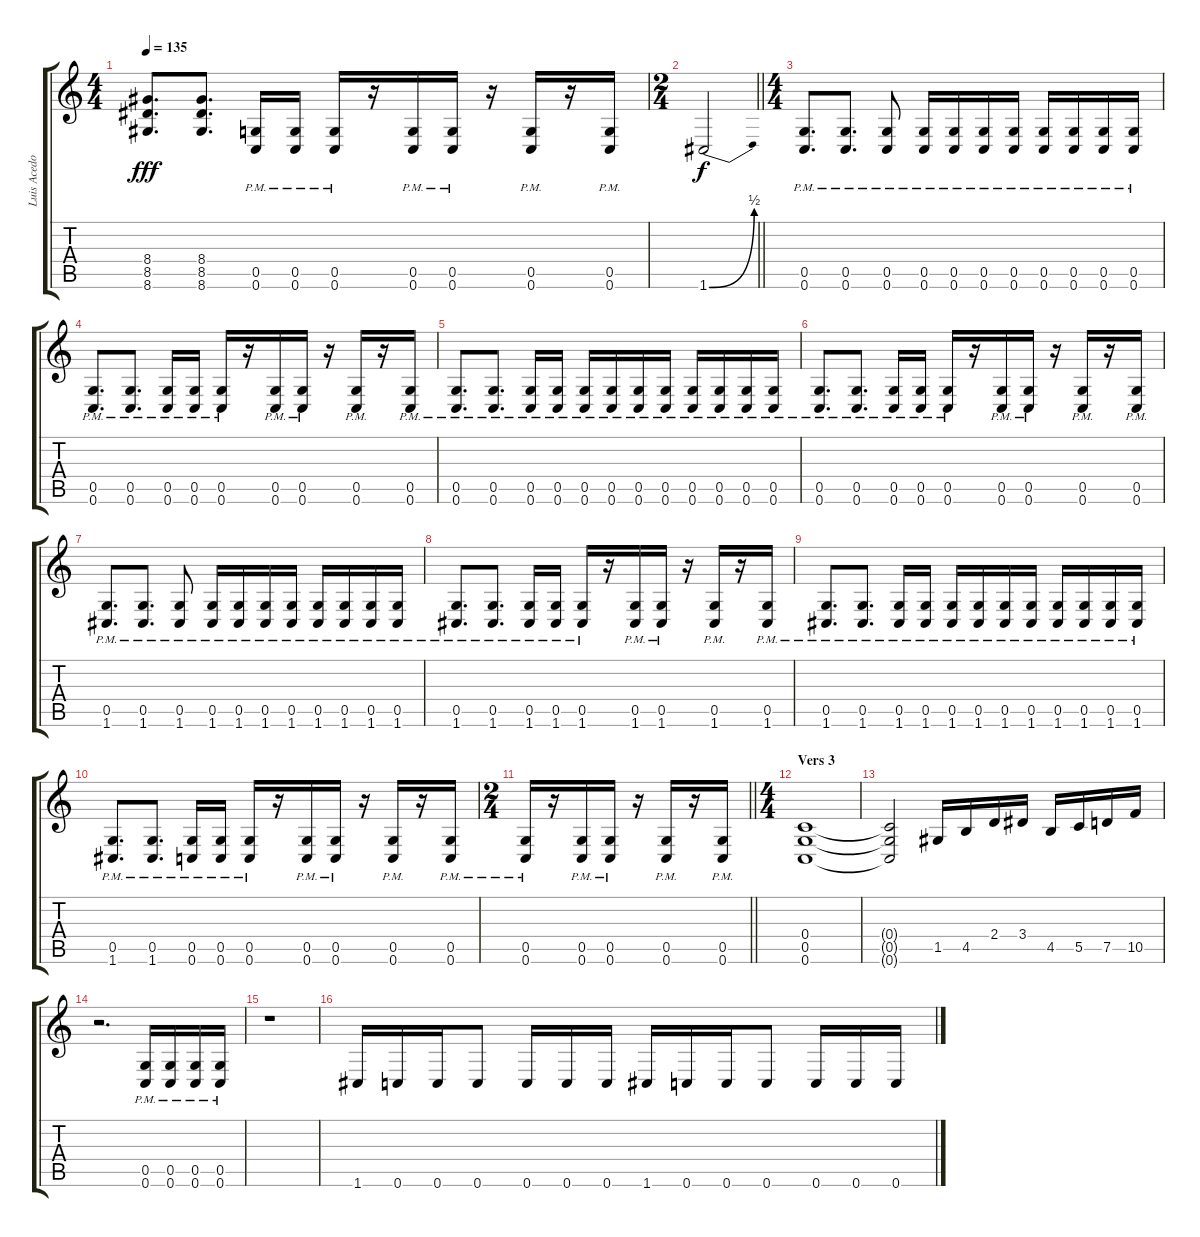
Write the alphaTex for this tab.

\track ("Luis Acedo" "Luis Acedo") {instrument distortionguitar}
\staff {score tabs}
\tuning (D4 A3 F3 C3 G2 C2) {hide}
\ts (4 4)
\tempo 135
\clef g2
\ks c
(8.4 8.5 8.6).8{d dy fff} (8.4 8.5 8.6).8{d} (0.5{pm} 0.6{pm}).16 (0.5{pm} 0.6{pm}).16 (0.5{pm} 0.6{pm}).16 r.16 (0.5{pm} 0.6{pm}).16 (0.5{pm} 0.6{pm}).16 r.16 (0.5{pm} 0.6{pm}).16 r.16 (0.5{pm} 0.6{pm}).16 |
\ts (2 4)
\barLineRight lightlight
1.6{be (bend 0 0 60 2)}.2{dy f} |
\ts (4 4)
\section ("" "")
(0.5{pm} 0.6{pm}).8{d} (0.5{pm} 0.6{pm}).8{d} (0.5{pm} 0.6{pm}).8 (0.5{pm} 0.6{pm}).16 (0.5{pm} 0.6{pm}).16 (0.5{pm} 0.6{pm}).16 (0.5{pm} 0.6{pm}).16 (0.5{pm} 0.6{pm}).16 (0.5{pm} 0.6{pm}).16 (0.5{pm} 0.6{pm}).16 (0.5{pm} 0.6{pm}).16 |
(0.5{pm} 0.6{pm}).8{d} (0.5{pm} 0.6{pm}).8{d} (0.5{pm} 0.6{pm}).16 (0.5{pm} 0.6{pm}).16 (0.5{pm} 0.6{pm}).16 r.16 (0.5{pm} 0.6{pm}).16 (0.5{pm} 0.6{pm}).16 r.16 (0.5{pm} 0.6{pm}).16 r.16 (0.5{pm} 0.6{pm}).16 |
(0.5{pm} 0.6{pm}).8{d} (0.5{pm} 0.6{pm}).8{d} (0.5{pm} 0.6{pm}).16 (0.5{pm} 0.6{pm}).16 (0.5{pm} 0.6{pm}).16 (0.5{pm} 0.6{pm}).16 (0.5{pm} 0.6{pm}).16 (0.5{pm} 0.6{pm}).16 (0.5{pm} 0.6{pm}).16 (0.5{pm} 0.6{pm}).16 (0.5{pm} 0.6{pm}).16 (0.5{pm} 0.6{pm}).16 |
(0.5{pm} 0.6{pm}).8{d} (0.5{pm} 0.6{pm}).8{d} (0.5{pm} 0.6{pm}).16 (0.5{pm} 0.6{pm}).16 (0.5{pm} 0.6{pm}).16 r.16 (0.5{pm} 0.6{pm}).16 (0.5{pm} 0.6{pm}).16 r.16 (0.5{pm} 0.6{pm}).16 r.16 (0.5{pm} 0.6{pm}).16 |
(0.5{pm} 1.6{pm}).8{d} (0.5{pm} 1.6{pm}).8{d} (0.5{pm} 1.6{pm}).8 (0.5{pm} 1.6{pm}).16 (0.5{pm} 1.6{pm}).16 (0.5{pm} 1.6{pm}).16 (0.5{pm} 1.6{pm}).16 (0.5{pm} 1.6{pm}).16 (0.5{pm} 1.6{pm}).16 (0.5{pm} 1.6{pm}).16 (0.5{pm} 1.6{pm}).16 |
(0.5{pm} 1.6{pm}).8{d} (0.5{pm} 1.6{pm}).8{d} (0.5{pm} 1.6{pm}).16 (0.5{pm} 1.6{pm}).16 (0.5{pm} 1.6{pm}).16 r.16 (0.5{pm} 1.6{pm}).16 (0.5{pm} 1.6{pm}).16 r.16 (0.5{pm} 1.6{pm}).16 r.16 (0.5{pm} 1.6{pm}).16 |
(0.5{pm} 1.6{pm}).8{d} (0.5{pm} 1.6{pm}).8{d} (0.5{pm} 1.6{pm}).16 (0.5{pm} 1.6{pm}).16 (0.5{pm} 1.6{pm}).16 (0.5{pm} 1.6{pm}).16 (0.5{pm} 1.6{pm}).16 (0.5{pm} 1.6{pm}).16 (0.5{pm} 1.6{pm}).16 (0.5{pm} 1.6{pm}).16 (0.5{pm} 1.6{pm}).16 (0.5{pm} 1.6{pm}).16 |
(0.5{pm} 1.6{pm}).8{d} (0.5{pm} 1.6{pm}).8{d} (0.5{pm} 0.6{pm}).16 (0.5{pm} 0.6{pm}).16 (0.5{pm} 0.6{pm}).16 r.16 (0.5{pm} 0.6{pm}).16 (0.5{pm} 0.6{pm}).16 r.16 (0.5{pm} 0.6{pm}).16 r.16 (0.5{pm} 0.6{pm}).16 |
\ts (2 4)
\barLineRight lightlight
(0.5{pm} 0.6{pm}).16 r.16 (0.5{pm} 0.6{pm}).16 (0.5{pm} 0.6{pm}).16 r.16 (0.5{pm} 0.6{pm}).16 r.16 (0.5{pm} 0.6{pm}).16 |
\ts (4 4)
\section ("" "Vers 3")
(0.4 0.5 0.6).1 |
(0.4{t} 0.5{t} 0.6{t}).2 1.5.16 4.5.16 2.4.16 3.4.16 4.5.16 5.5.16 7.5.16 10.5.16 |
r.2{d} (0.5{pm} 0.6{pm}).16 (0.5{pm} 0.6{pm}).16 (0.5{pm} 0.6{pm}).16 (0.5{pm} 0.6{pm}).16 |
r.1 |
1.6.16 0.6.16 0.6.16 0.6.8 0.6.16 0.6.16 0.6.16 1.6.16 0.6.16 0.6.16 0.6.8 0.6.16 0.6.16 0.6.16
